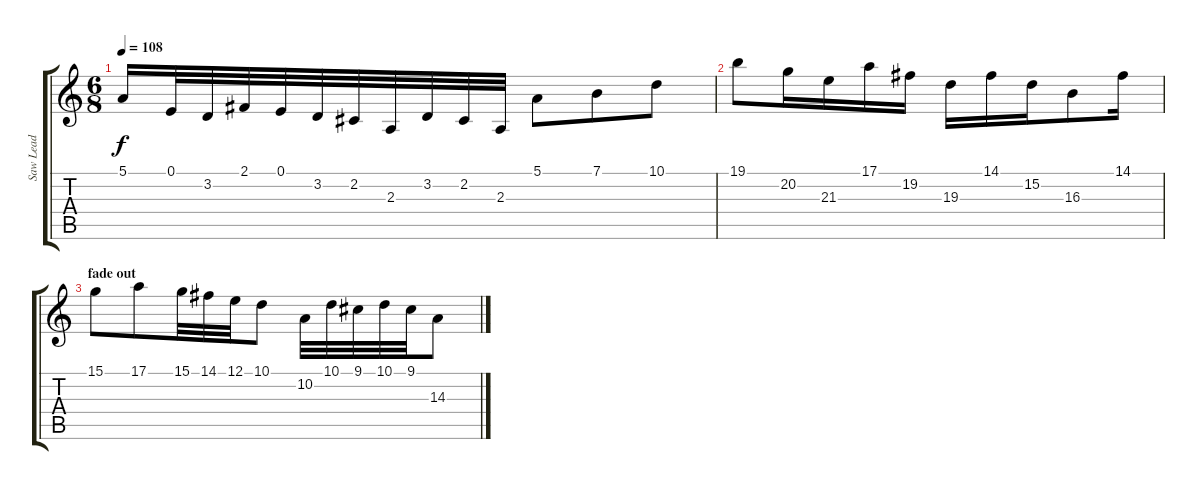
\track ("Saw Lead" "Saw Lead") {instrument lead2sawtooth}
\staff {score tabs}
\tuning (E4 B3 G3 D3 A2 E2) {hide}
\ts (6 8)
\tempo 108
\clef g2
\ks c
5.1.16{dy f} 0.1.32 3.2.32 2.1.32 0.1.32 3.2.32 2.2.32 2.3.32 3.2.32 2.2.32 2.3.32 5.1.8 7.1.8 10.1.8 |
19.1.8 20.2.16 21.3.16 17.1.16 19.2.16 19.3.16 14.1.16 15.2.16 16.3.8 14.1.16 |
\section ("" "fade out")
15.1.8 17.1.8 15.1.32 14.1.32 12.1.32 10.1.8 10.2.32 10.1.32 9.1.32 10.1.32 9.1.32 14.3.8
